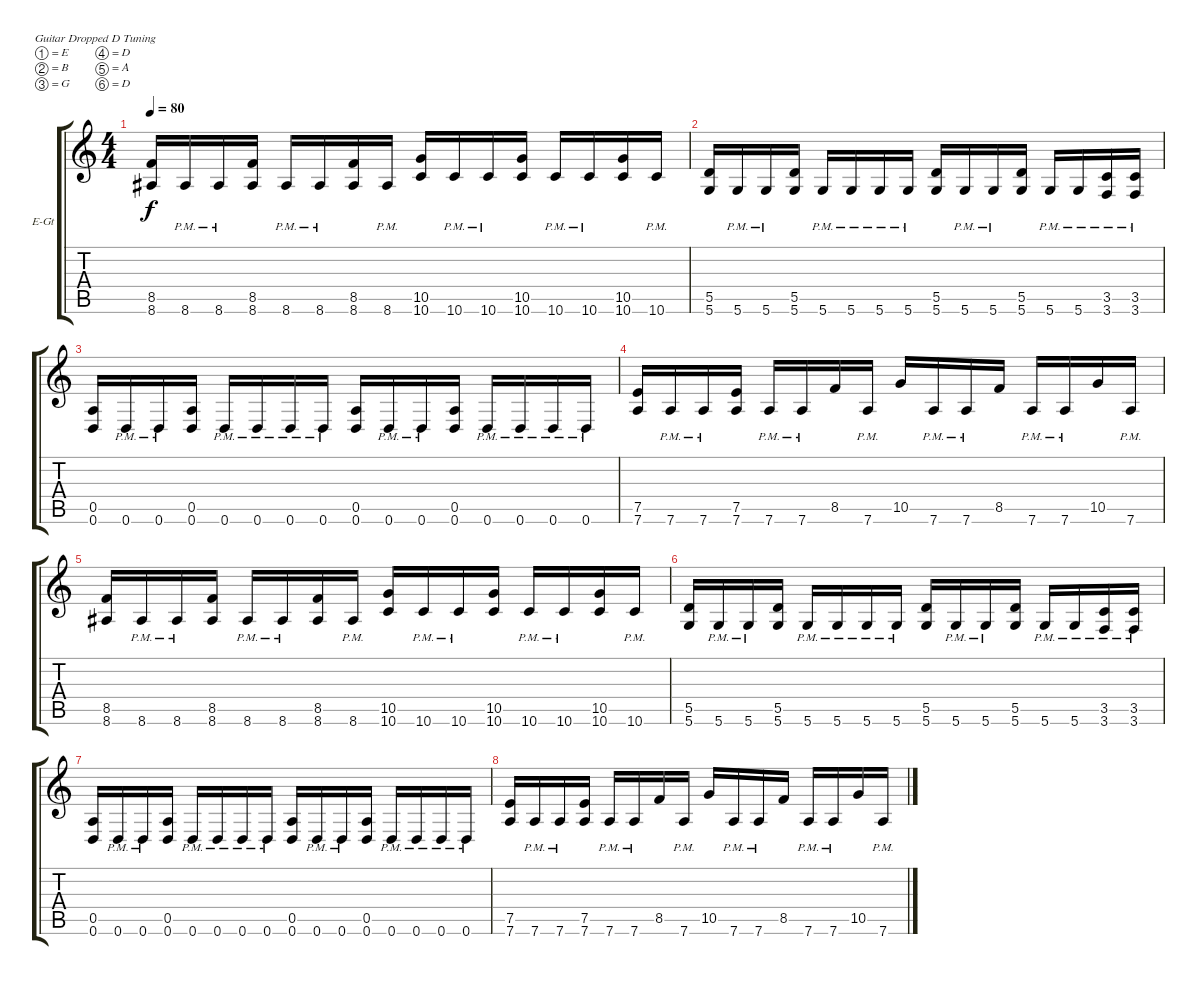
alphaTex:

\bracketExtendMode groupsimilarinstruments
\firstSystemTrackNameOrientation horizontal
\otherSystemsTrackNameOrientation horizontal
\track ("Мишаня" "E-Gt") {instrument overdrivenguitar}
\staff {score tabs}
\tuning (E4 B3 G3 D3 A2 D2)
\ts (4 4)
\tempo 80
\clef g2
\ks c
(8.5 8.6).16{dy f} 8.6{pm}.16 8.6{pm}.16 (8.6 8.5).16 8.6{pm}.16 8.6{pm}.16 (8.6 8.5).16 8.6{pm}.16 (10.5 10.6).16 10.6{pm}.16 10.6{pm}.16 (10.5 10.6).16 10.6{pm}.16 10.6{pm}.16 (10.5 10.6).16 10.6{pm}.16 |
(5.6 5.5).16 5.6{pm}.16 5.6{pm}.16 (5.6 5.5).16 5.6{pm}.16 5.6{pm}.16 5.6{pm}.16 5.6{pm}.16 (5.6 5.5).16 5.6{pm}.16 5.6{pm}.16 (5.6 5.5).16 5.6{pm}.16 5.6{pm}.16 (3.6{pm} 3.5{pm}).16 (3.5{pm} 3.6{pm}).16 |
(0.5 0.6).16 0.6{pm}.16 0.6{pm}.16 (0.6 0.5).16 0.6{pm}.16 0.6{pm}.16 0.6{pm}.16 0.6{pm}.16 (0.5 0.6).16 0.6{pm}.16 0.6{pm}.16 (0.6 0.5).16 0.6{pm}.16 0.6{pm}.16 0.6{pm}.16 0.6{pm}.16 |
(7.6 7.5).16 7.6{pm}.16 7.6{pm}.16 (7.5 7.6).16 7.6{pm}.16 7.6{pm}.16 8.5.16 7.6{pm}.16 10.5.16 7.6{pm}.16 7.6{pm}.16 8.5.16 7.6{pm}.16 7.6{pm}.16 10.5.16 7.6{pm}.16 |
(8.5 8.6).16 8.6{pm}.16 8.6{pm}.16 (8.6 8.5).16 8.6{pm}.16 8.6{pm}.16 (8.6 8.5).16 8.6{pm}.16 (10.5 10.6).16 10.6{pm}.16 10.6{pm}.16 (10.5 10.6).16 10.6{pm}.16 10.6{pm}.16 (10.5 10.6).16 10.6{pm}.16 |
(5.6 5.5).16 5.6{pm}.16 5.6{pm}.16 (5.6 5.5).16 5.6{pm}.16 5.6{pm}.16 5.6{pm}.16 5.6{pm}.16 (5.6 5.5).16 5.6{pm}.16 5.6{pm}.16 (5.6 5.5).16 5.6{pm}.16 5.6{pm}.16 (3.6{pm} 3.5{pm}).16 (3.5{pm} 3.6{pm}).16 |
(0.5 0.6).16 0.6{pm}.16 0.6{pm}.16 (0.6 0.5).16 0.6{pm}.16 0.6{pm}.16 0.6{pm}.16 0.6{pm}.16 (0.5 0.6).16 0.6{pm}.16 0.6{pm}.16 (0.6 0.5).16 0.6{pm}.16 0.6{pm}.16 0.6{pm}.16 0.6{pm}.16 |
(7.6 7.5).16 7.6{pm}.16 7.6{pm}.16 (7.5 7.6).16 7.6{pm}.16 7.6{pm}.16 8.5.16 7.6{pm}.16 10.5.16 7.6{pm}.16 7.6{pm}.16 8.5.16 7.6{pm}.16 7.6{pm}.16 10.5.16 7.6{pm}.16
